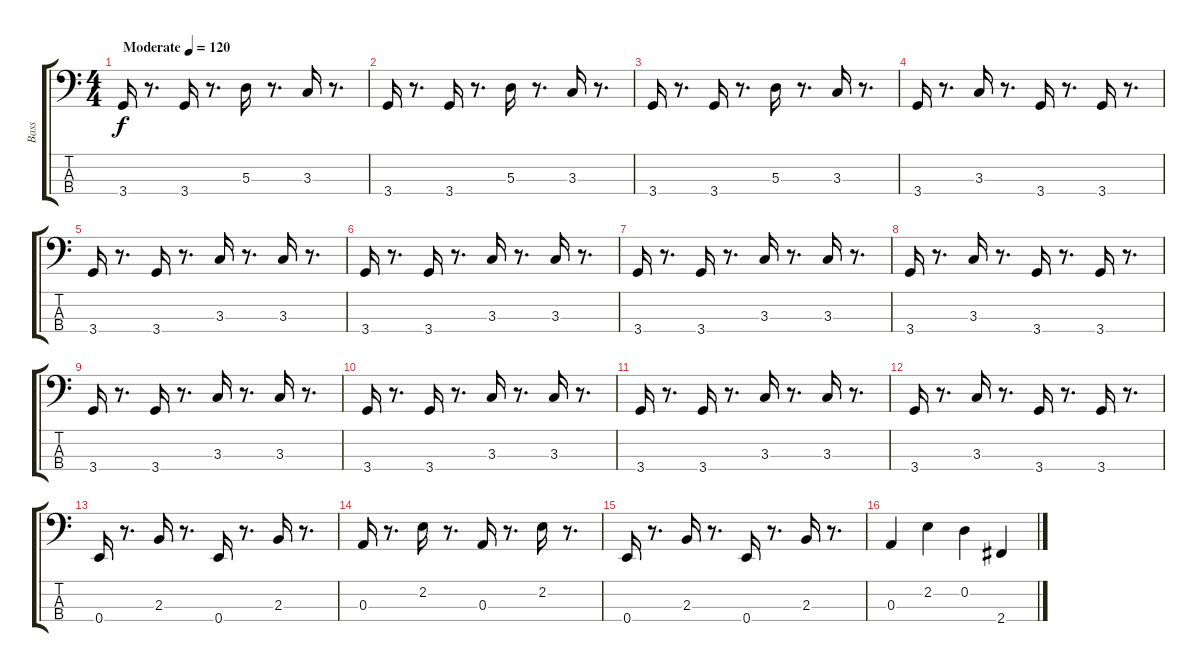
\track ("Bass" "Bass") {instrument electricbassfinger}
\staff {score tabs}
\tuning (G2 D2 A1 E1) {hide}
\ts (4 4)
\tempo (120 "Moderate")
\clef f4
\ks c
3.4.16{dy f instrument electricbassfinger} r.8{d} 3.4.16 r.8{d} 5.3.16 r.8{d} 3.3.16 r.8{d} |
3.4.16 r.8{d} 3.4.16 r.8{d} 5.3.16 r.8{d} 3.3.16 r.8{d} |
3.4.16 r.8{d} 3.4.16 r.8{d} 5.3.16 r.8{d} 3.3.16 r.8{d} |
3.4.16 r.8{d} 3.3.16 r.8{d} 3.4.16 r.8{d} 3.4.16 r.8{d} |
3.4.16 r.8{d} 3.4.16 r.8{d} 3.3.16 r.8{d} 3.3.16 r.8{d} |
3.4.16 r.8{d} 3.4.16 r.8{d} 3.3.16 r.8{d} 3.3.16 r.8{d} |
3.4.16 r.8{d} 3.4.16 r.8{d} 3.3.16 r.8{d} 3.3.16 r.8{d} |
3.4.16 r.8{d} 3.3.16 r.8{d} 3.4.16 r.8{d} 3.4.16 r.8{d} |
3.4.16 r.8{d} 3.4.16 r.8{d} 3.3.16 r.8{d} 3.3.16 r.8{d} |
3.4.16 r.8{d} 3.4.16 r.8{d} 3.3.16 r.8{d} 3.3.16 r.8{d} |
3.4.16 r.8{d} 3.4.16 r.8{d} 3.3.16 r.8{d} 3.3.16 r.8{d} |
3.4.16 r.8{d} 3.3.16 r.8{d} 3.4.16 r.8{d} 3.4.16 r.8{d} |
0.4.16 r.8{d} 2.3.16 r.8{d} 0.4.16 r.8{d} 2.3.16 r.8{d} |
0.3.16 r.8{d} 2.2.16 r.8{d} 0.3.16 r.8{d} 2.2.16 r.8{d} |
0.4.16 r.8{d} 2.3.16 r.8{d} 0.4.16 r.8{d} 2.3.16 r.8{d} |
0.3.4 2.2.4 0.2.4 2.4.4
